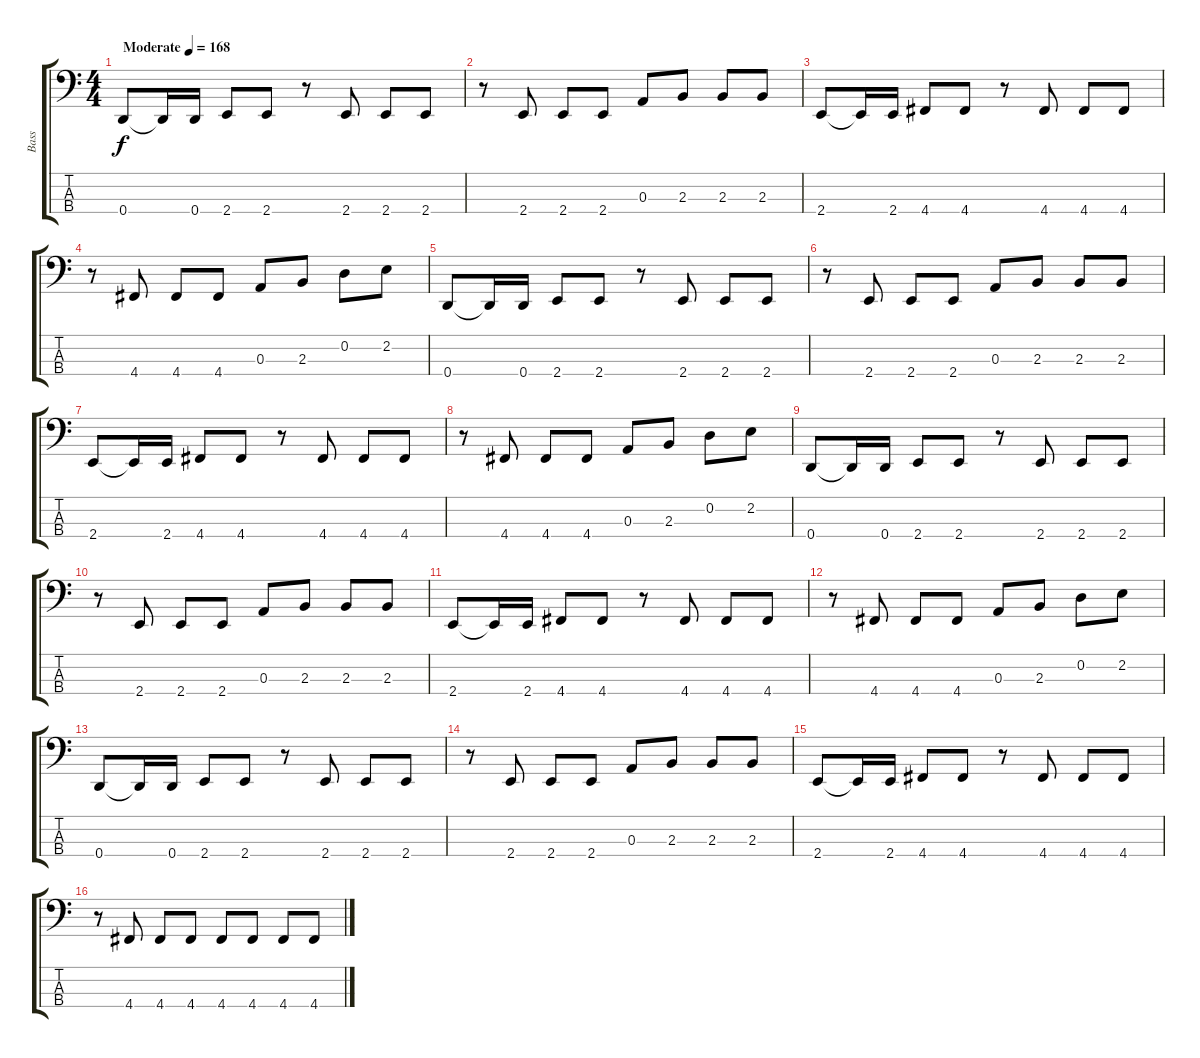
\track ("Bass" "Bass") {instrument electricbasspick}
\staff {score tabs}
\tuning (G2 D2 A1 D1) {hide}
\ts (4 4)
\tempo (168 "Moderate")
\clef f4
\ks c
0.4.8{dy f instrument electricbasspick} 0.4{t}.16 0.4.16 2.4.8 2.4.8 r.8 2.4.8 2.4.8 2.4.8 |
r.8 2.4.8 2.4.8 2.4.8 0.3.8 2.3.8 2.3.8 2.3.8 |
2.4.8 2.4{t}.16 2.4.16 4.4.8 4.4.8 r.8 4.4.8 4.4.8 4.4.8 |
r.8 4.4.8 4.4.8 4.4.8 0.3.8 2.3.8 0.2.8 2.2.8 |
0.4.8 0.4{t}.16 0.4.16 2.4.8 2.4.8 r.8 2.4.8 2.4.8 2.4.8 |
r.8 2.4.8 2.4.8 2.4.8 0.3.8 2.3.8 2.3.8 2.3.8 |
2.4.8 2.4{t}.16 2.4.16 4.4.8 4.4.8 r.8 4.4.8 4.4.8 4.4.8 |
r.8 4.4.8 4.4.8 4.4.8 0.3.8 2.3.8 0.2.8 2.2.8 |
0.4.8 0.4{t}.16 0.4.16 2.4.8 2.4.8 r.8 2.4.8 2.4.8 2.4.8 |
r.8 2.4.8 2.4.8 2.4.8 0.3.8 2.3.8 2.3.8 2.3.8 |
2.4.8 2.4{t}.16 2.4.16 4.4.8 4.4.8 r.8 4.4.8 4.4.8 4.4.8 |
r.8 4.4.8 4.4.8 4.4.8 0.3.8 2.3.8 0.2.8 2.2.8 |
0.4.8 0.4{t}.16 0.4.16 2.4.8 2.4.8 r.8 2.4.8 2.4.8 2.4.8 |
r.8 2.4.8 2.4.8 2.4.8 0.3.8 2.3.8 2.3.8 2.3.8 |
2.4.8 2.4{t}.16 2.4.16 4.4.8 4.4.8 r.8 4.4.8 4.4.8 4.4.8 |
r.8 4.4.8 4.4.8 4.4.8 4.4.8 4.4.8 4.4.8 4.4.8
